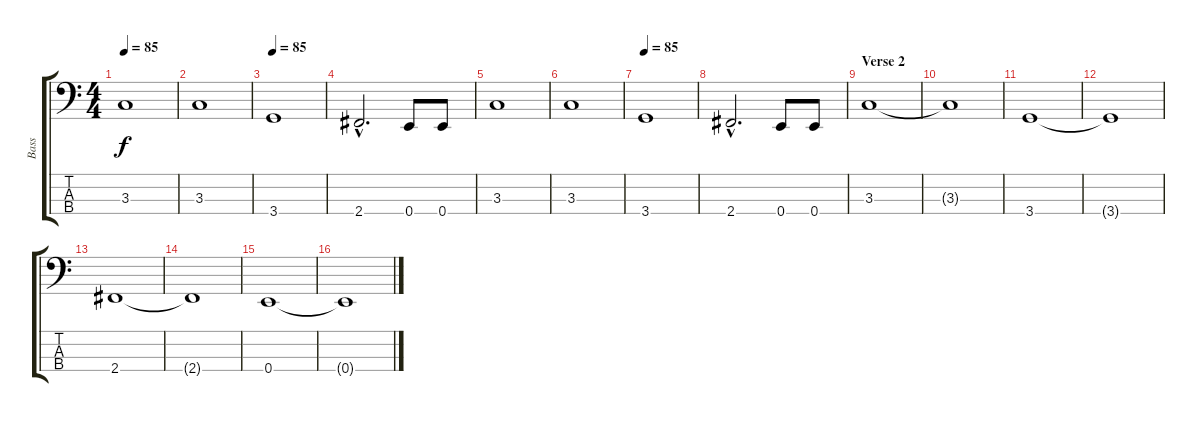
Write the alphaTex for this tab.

\track ("Bass" "Bass") {instrument acousticbass}
\staff {score tabs}
\tuning (G2 D2 A1 E1) {hide}
\ts (4 4)
\tempo 85
\clef f4
\ks c
3.3.1{dy f} |
3.3.1 |
\tempo 85
3.4.1 |
2.4{hac}.2{d} 0.4.8 0.4.8 |
3.3.1 |
3.3.1 |
\tempo 85
3.4.1 |
2.4{hac}.2{d} 0.4.8 0.4.8 |
\section ("" "Verse 2")
3.3.1 |
3.3{t}.1 |
3.4.1 |
3.4{t}.1 |
2.4.1 |
2.4{t}.1 |
0.4.1 |
0.4{t}.1
